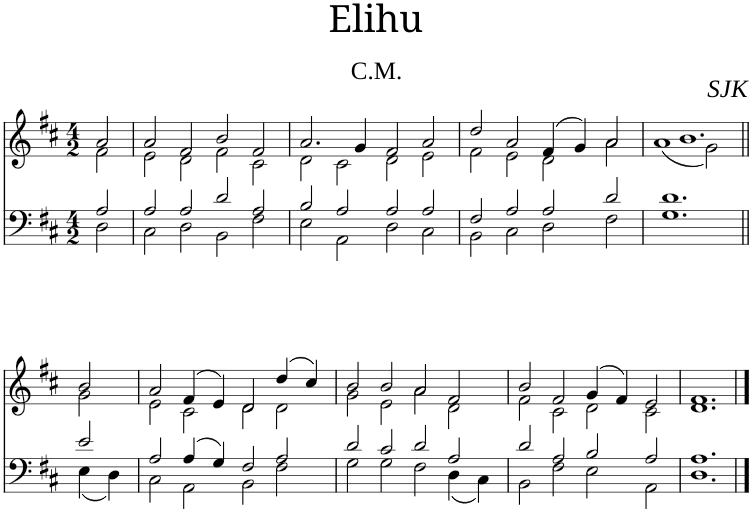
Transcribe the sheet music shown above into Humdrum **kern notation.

**kern	**kern
*part1	*part1
*staff2	*staff1
*I"Piano	*
*I'Pno	*
*clefF4	*clefG2
*k[f#c#]	*k[f#c#]
*M4/2	*M4/2
=1	=1
*^	*^
2A/	2D\	2a/	2f#\
=2	=2	=2	=2
2A/	2C#\	2a/	2e\
2A/	2D\	2f#/	2d\
2d/	2BB\	2b/	2f#\
2A/	2F#\	2f#/	2c#\
=3	=3	=3	=3
2B/	2E\	2.a/	2d\
2A/	2AA\	.	2c#\
.	.	4g/	.
2A/	2D\	2f#/	2d\
2A/	2C#\	2a/	2e\
=4	=4	=4	=4
2F#/	2BB\	2dd/	2f#\
2A/	2C#\	2a/	2e\
2A/	2D\	(4f#/	2d\
.	.	4g/)	.
2d/	2F#\	2a/	2a\
=5	=5	=5	=5
1.d	1.G	1.b	(1a
.	.	.	2g\)
!!LO:LB:g=z	!!
=6||	=6||	=6||	=6||
2e/	4E\	2b/	2g\
.	4D\	.	.
=7	=7	=7	=7
2A/	2C#\	2a/	2e\
4A/	2AA\	(4f#/	2c#\
4G/	.	4e/)	.
2F#/	2BB\	2d/	2d\
2A/	2F#\	(4dd/	2d\
.	.	4cc#/)	.
=8	=8	=8	=8
2d/	2G\	2b/	2g\
2c#/	2G\	2b/	2e\
2d/	2F#\	2a/	2a\
2A/	4D\	2f#/	2d\
.	4C#\	.	.
=9	=9	=9	=9
2d/	2BB\	2b/	2f#\
2A/	2F#\	2f#/	2c#\
2B/	2E\	(4g/	2d\
.	.	4f#/)	.
2A/	2AA\	2e/	2c#\
=10	=10	=10	=10
1.A	1.D	1.f#	1.d
*v	*v	*	*
*	*v	*v
==	==
*-	*-
